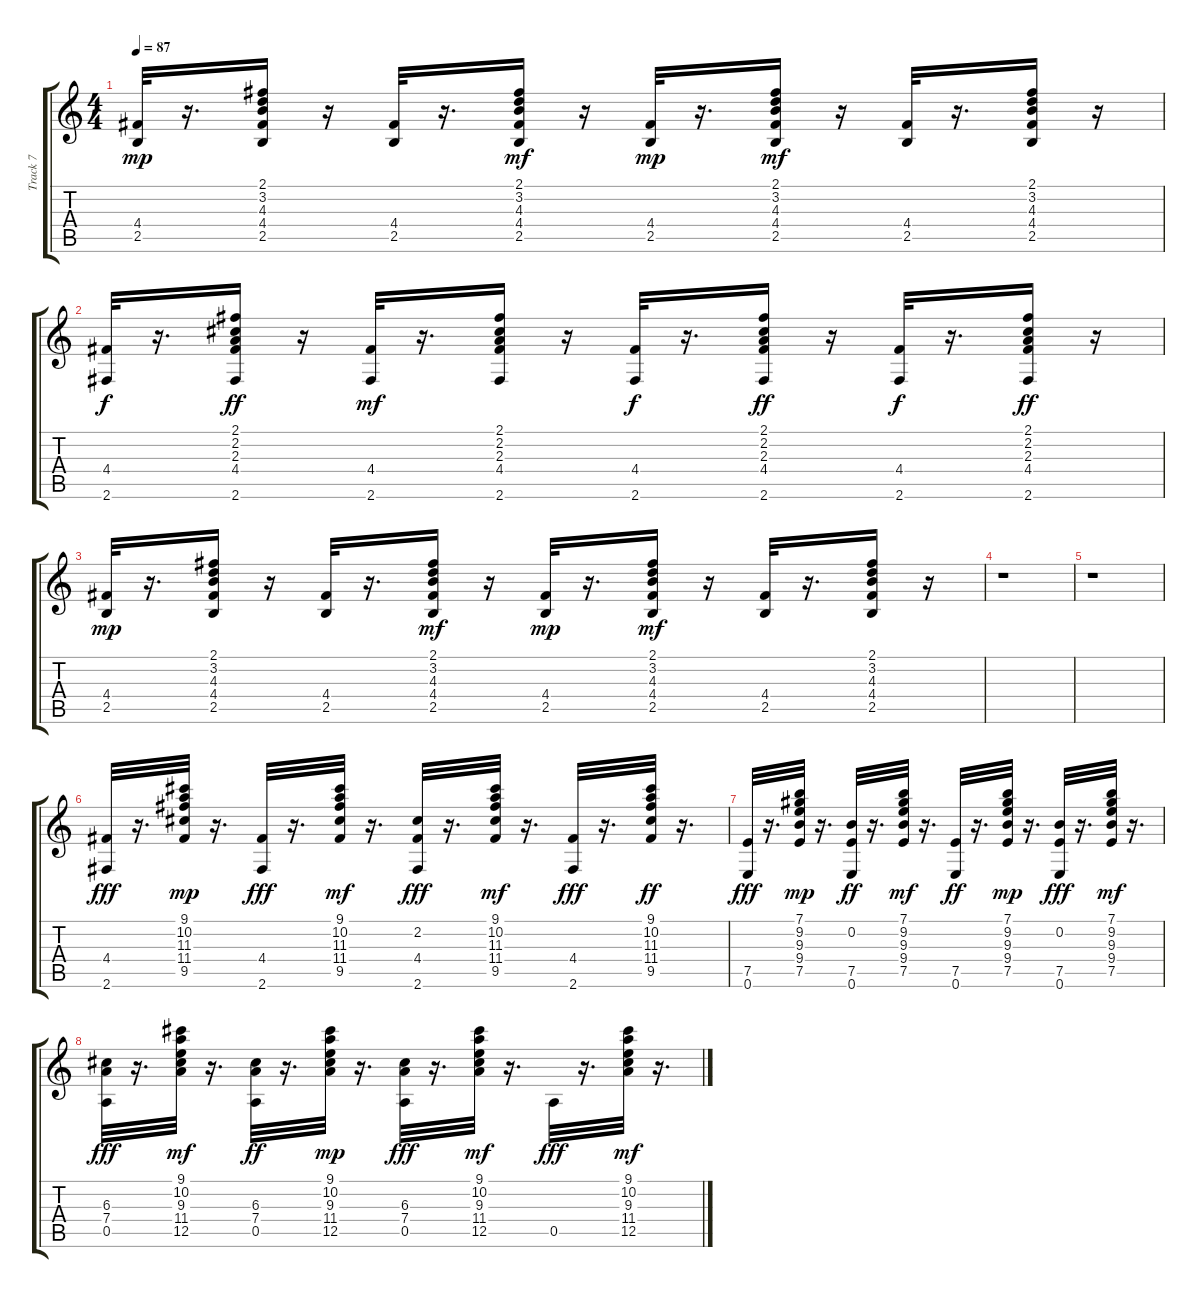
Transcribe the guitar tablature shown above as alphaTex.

\track ("Track 7" "Track 7") {instrument acousticguitarnylon}
\staff {score tabs}
\tuning (E4 B3 G3 D3 A2 E2) {hide}
\ts (4 4)
\tempo 87
\clef g2
\ks c
(4.4 2.5).32{dy mp} r.16{d} (2.1 3.2 4.3 4.4 2.5).16 r.16 (4.4 2.5).32 r.16{d} (2.1 3.2 4.3 4.4 2.5).16{dy mf} r.16 (4.4 2.5).32{dy mp} r.16{d} (2.1 3.2 4.3 4.4 2.5).16{dy mf} r.16 (4.4 2.5).32 r.16{d} (2.1 3.2 4.3 4.4 2.5).16 r.16 |
(4.4 2.6).32{dy f} r.16{d} (2.1 2.2 2.3 4.4 2.6).16{dy ff} r.16 (4.4 2.6).32{dy mf} r.16{d} (2.1 2.2 2.3 4.4 2.6).16 r.16 (4.4 2.6).32{dy f} r.16{d} (2.1 2.2 2.3 4.4 2.6).16{dy ff} r.16 (4.4 2.6).32{dy f} r.16{d} (2.1 2.2 2.3 4.4 2.6).16{dy ff} r.16 |
(4.4 2.5).32{dy mp} r.16{d} (2.1 3.2 4.3 4.4 2.5).16 r.16 (4.4 2.5).32 r.16{d} (2.1 3.2 4.3 4.4 2.5).16{dy mf} r.16 (4.4 2.5).32{dy mp} r.16{d} (2.1 3.2 4.3 4.4 2.5).16{dy mf} r.16 (4.4 2.5).32 r.16{d} (2.1 3.2 4.3 4.4 2.5).16 r.16 |
r.1 |
r.1 |
(4.4 2.6).32{dy fff} r.16{d} (9.1 10.2 11.3 11.4 9.5).32{dy mp} r.16{d} (4.4 2.6).32{dy fff} r.16{d} (9.1 10.2 11.3 11.4 9.5).32{dy mf} r.16{d} (2.2 4.4 2.6).32{dy fff} r.16{d} (9.1 10.2 11.3 11.4 9.5).32{dy mf} r.16{d} (4.4 2.6).32{dy fff} r.16{d} (9.1 10.2 11.3 11.4 9.5).32{dy ff} r.16{d} |
(7.5 0.6).32{dy fff} r.16{d} (7.1 9.2 9.3 9.4 7.5).32{dy mp} r.16{d} (0.2 7.5 0.6).32{dy ff} r.16{d} (7.1 9.2 9.3 9.4 7.5).32{dy mf} r.16{d} (7.5 0.6).32{dy ff} r.16{d} (7.1 9.2 9.3 9.4 7.5).32{dy mp} r.16{d} (0.2 7.5 0.6).32{dy fff} r.16{d} (7.1 9.2 9.3 9.4 7.5).32{dy mf} r.16{d} |
(6.3 7.4 0.5).32{dy fff} r.16{d} (9.1 10.2 9.3 11.4 12.5).32{dy mf} r.16{d} (6.3 7.4 0.5).32{dy ff} r.16{d} (9.1 10.2 9.3 11.4 12.5).32{dy mp} r.16{d} (6.3 7.4 0.5).32{dy fff} r.16{d} (9.1 10.2 9.3 11.4 12.5).32{dy mf} r.16{d} 0.5.32{dy fff} r.16{d} (9.1 10.2 9.3 11.4 12.5).32{dy mf} r.16{d}
